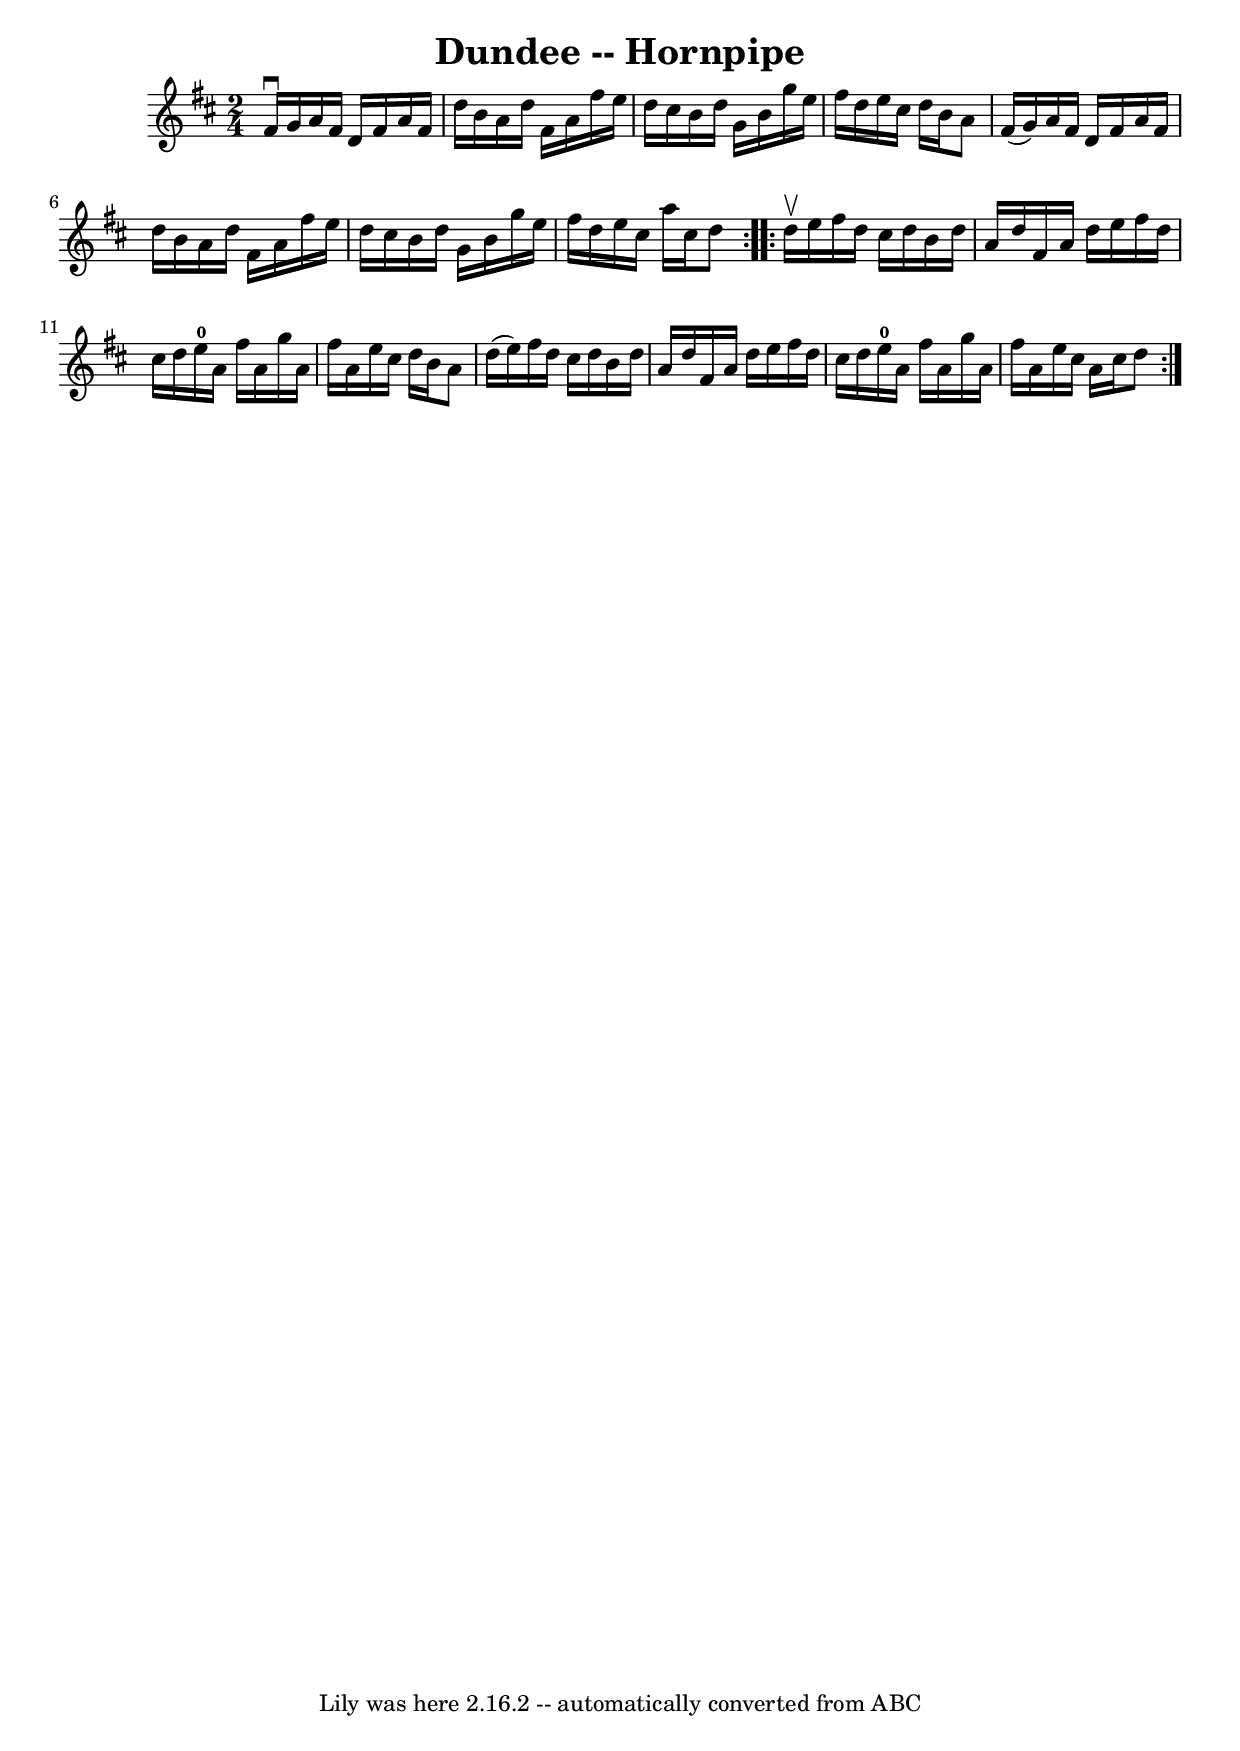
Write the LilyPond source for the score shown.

\version "2.16.2"
\include "Mammoth.ily"
\header {
  %% book = "Cole's 1000 Fiddle Tunes"
  crossRefNumber = "1"
  footnotes = ""
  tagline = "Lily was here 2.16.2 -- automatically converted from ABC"
  title = "Dundee -- Hornpipe"

}
voicedefault =  {



  \repeat volta 2 {

    \time 2/4 
    \key d \major
    fis'16^\downbow g'16  |
    a'16 fis'16    
    d'16 fis'16 a'16 fis'16 d''16 b'16  |
    a'16 d''16    
    fis'16 a'16 fis''16 e''16 d''16 cis''16  |
    b'16    
    d''16 g'16 b'16 g''16 e''16 fis''16 d''16  |
    e''16   
    cis''16 d''16 b'16 a'8 fis'16 (g'16) |
    a'16    
    fis'16 d'16 fis'16 a'16 fis'16 d''16 b'16  |
    a'16    
    d''16 fis'16 a'16 fis''16 e''16 d''16 cis''16  |
    
    b'16 d''16 g'16 b'16 g''16 e''16 fis''16 d''16  |
    
    e''16 cis''16 a''16 cis''16 d''8  
  }     
  \repeat volta 2 {
    d''16 ^\upbow e''16  |
    fis''16 d''16 cis''16 d''16 b'16    
    d''16 a'16 d''16  |
    fis'16 a'16 d''16 e''16 fis''16  
    d''16 cis''16 d''16  |
    e''16-0 a'16 fis''16 a'16    
    g''16 a'16 fis''16 a'16  |
    e''16 cis''16 d''16 b'16  
    a'8 d''16 (e''16) |
    fis''16 d''16 cis''16 d''16  
    b'16 d''16 a'16 d''16  |
    fis'16 a'16 d''16 e''16   
    fis''16 d''16 cis''16 d''16  |
    e''16-0 a'16 fis''16  
    a'16 g''16 a'16 fis''16 a'16  |
    e''16 cis''16 a'16 
    cis''16 d''8  
  }   

}

\score{
  <<

    \context Staff="default"
    {
      \voicedefault 
      
    }

  >>
  \layout {
    
  }
  \midi {
  }

}
